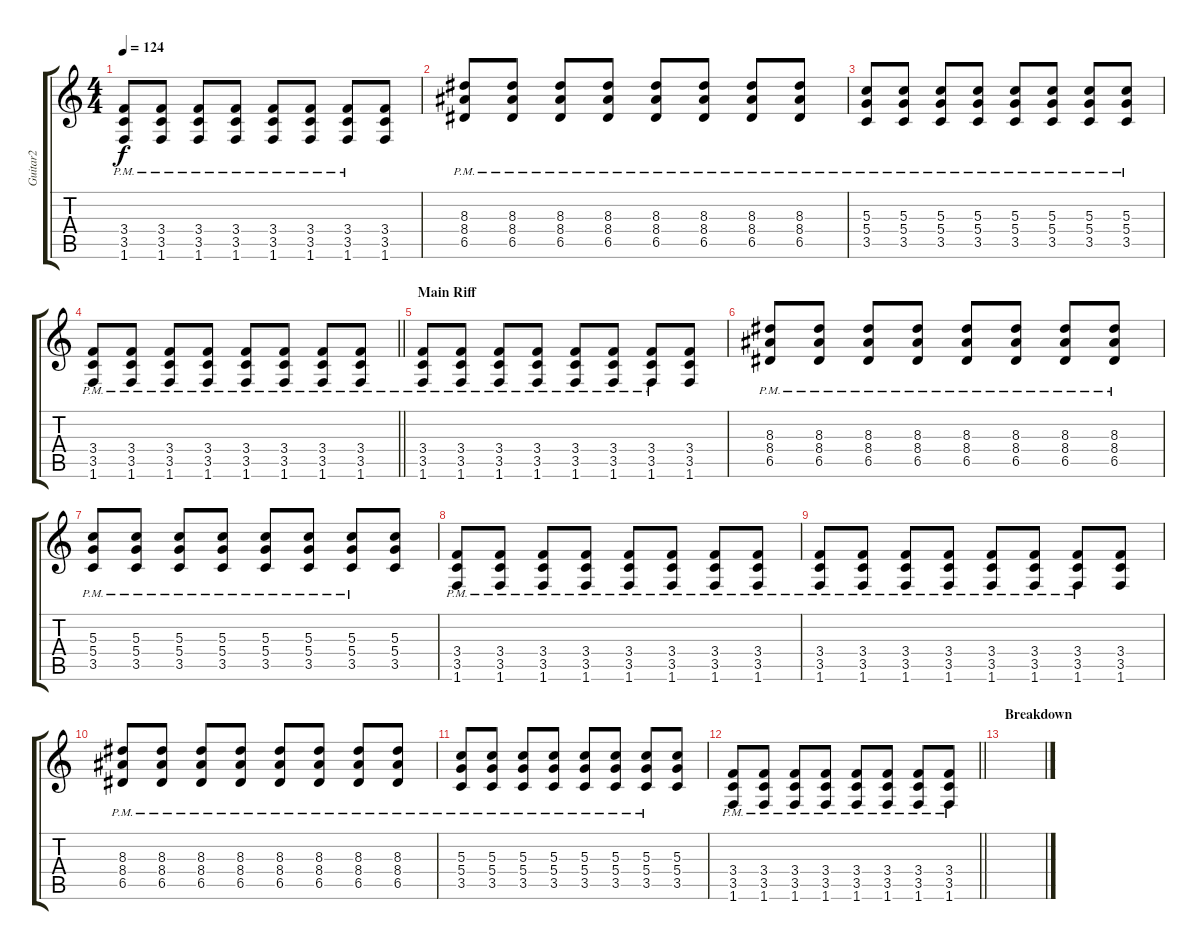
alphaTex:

\track ("Guitar2" "Guitar2") {instrument distortionguitar}
\staff {score tabs}
\tuning (E4 B3 G3 D3 A2 E2) {hide}
\ts (4 4)
\tempo 124
\clef g2
\ks c
(3.4{pm} 3.5{pm} 1.6{pm}).8{dy f} (3.4{pm} 3.5{pm} 1.6{pm}).8 (3.4{pm} 3.5{pm} 1.6{pm}).8 (3.4{pm} 3.5{pm} 1.6{pm}).8 (3.4{pm} 3.5{pm} 1.6{pm}).8 (3.4{pm} 3.5{pm} 1.6{pm}).8 (3.4{pm} 3.5{pm} 1.6{pm}).8 (3.4 3.5 1.6).8 |
(8.3{pm} 8.4{pm} 6.5{pm}).8 (8.3{pm} 8.4{pm} 6.5{pm}).8 (8.3{pm} 8.4{pm} 6.5{pm}).8 (8.3{pm} 8.4{pm} 6.5{pm}).8 (8.3{pm} 8.4{pm} 6.5{pm}).8 (8.3{pm} 8.4{pm} 6.5{pm}).8 (8.3{pm} 8.4{pm} 6.5{pm}).8 (8.3{pm} 8.4{pm} 6.5{pm}).8 |
(5.3{pm} 5.4{pm} 3.5{pm}).8 (5.3{pm} 5.4{pm} 3.5{pm}).8 (5.3{pm} 5.4{pm} 3.5{pm}).8 (5.3{pm} 5.4{pm} 3.5{pm}).8 (5.3{pm} 5.4{pm} 3.5{pm}).8 (5.3{pm} 5.4{pm} 3.5{pm}).8 (5.3{pm} 5.4{pm} 3.5{pm}).8 (5.3{pm} 5.4{pm} 3.5{pm}).8 |
\barLineRight lightlight
(3.4{pm} 3.5{pm} 1.6{pm}).8 (3.4{pm} 3.5{pm} 1.6{pm}).8 (3.4{pm} 3.5{pm} 1.6{pm}).8 (3.4{pm} 3.5{pm} 1.6{pm}).8 (3.4{pm} 3.5{pm} 1.6{pm}).8 (3.4{pm} 3.5{pm} 1.6{pm}).8 (3.4{pm} 3.5{pm} 1.6{pm}).8 (3.4{pm} 3.5{pm} 1.6{pm}).8 |
\section ("" "Main Riff")
(3.4{pm} 3.5{pm} 1.6{pm}).8 (3.4{pm} 3.5{pm} 1.6{pm}).8 (3.4{pm} 3.5{pm} 1.6{pm}).8 (3.4{pm} 3.5{pm} 1.6{pm}).8 (3.4{pm} 3.5{pm} 1.6{pm}).8 (3.4{pm} 3.5{pm} 1.6{pm}).8 (3.4{pm} 3.5{pm} 1.6{pm}).8 (3.4 3.5 1.6).8 |
(8.3{pm} 8.4{pm} 6.5{pm}).8 (8.3{pm} 8.4{pm} 6.5{pm}).8 (8.3{pm} 8.4{pm} 6.5{pm}).8 (8.3{pm} 8.4{pm} 6.5{pm}).8 (8.3{pm} 8.4{pm} 6.5{pm}).8 (8.3{pm} 8.4{pm} 6.5{pm}).8 (8.3{pm} 8.4{pm} 6.5{pm}).8 (8.3{pm} 8.4{pm} 6.5{pm}).8 |
(5.3{pm} 5.4{pm} 3.5{pm}).8 (5.3{pm} 5.4{pm} 3.5{pm}).8 (5.3{pm} 5.4{pm} 3.5{pm}).8 (5.3{pm} 5.4{pm} 3.5{pm}).8 (5.3{pm} 5.4{pm} 3.5{pm}).8 (5.3{pm} 5.4{pm} 3.5{pm}).8 (5.3{pm} 5.4{pm} 3.5{pm}).8 (5.3 5.4 3.5).8 |
(3.4{pm} 3.5{pm} 1.6{pm}).8 (3.4{pm} 3.5{pm} 1.6{pm}).8 (3.4{pm} 3.5{pm} 1.6{pm}).8 (3.4{pm} 3.5{pm} 1.6{pm}).8 (3.4{pm} 3.5{pm} 1.6{pm}).8 (3.4{pm} 3.5{pm} 1.6{pm}).8 (3.4{pm} 3.5{pm} 1.6{pm}).8 (3.4{pm} 3.5{pm} 1.6{pm}).8 |
(3.4{pm} 3.5{pm} 1.6{pm}).8 (3.4{pm} 3.5{pm} 1.6{pm}).8 (3.4{pm} 3.5{pm} 1.6{pm}).8 (3.4{pm} 3.5{pm} 1.6{pm}).8 (3.4{pm} 3.5{pm} 1.6{pm}).8 (3.4{pm} 3.5{pm} 1.6{pm}).8 (3.4{pm} 3.5{pm} 1.6{pm}).8 (3.4 3.5 1.6).8 |
(8.3{pm} 8.4{pm} 6.5{pm}).8 (8.3{pm} 8.4{pm} 6.5{pm}).8 (8.3{pm} 8.4{pm} 6.5{pm}).8 (8.3{pm} 8.4{pm} 6.5{pm}).8 (8.3{pm} 8.4{pm} 6.5{pm}).8 (8.3{pm} 8.4{pm} 6.5{pm}).8 (8.3{pm} 8.4{pm} 6.5{pm}).8 (8.3{pm} 8.4{pm} 6.5{pm}).8 |
(5.3{pm} 5.4{pm} 3.5{pm}).8 (5.3{pm} 5.4{pm} 3.5{pm}).8 (5.3{pm} 5.4{pm} 3.5{pm}).8 (5.3{pm} 5.4{pm} 3.5{pm}).8 (5.3{pm} 5.4{pm} 3.5{pm}).8 (5.3{pm} 5.4{pm} 3.5{pm}).8 (5.3{pm} 5.4{pm} 3.5{pm}).8 (5.3 5.4 3.5).8 |
\barLineRight lightlight
(3.4{pm} 3.5{pm} 1.6{pm}).8 (3.4{pm} 3.5{pm} 1.6{pm}).8 (3.4{pm} 3.5{pm} 1.6{pm}).8 (3.4{pm} 3.5{pm} 1.6{pm}).8 (3.4{pm} 3.5{pm} 1.6{pm}).8 (3.4{pm} 3.5{pm} 1.6{pm}).8 (3.4{pm} 3.5{pm} 1.6{pm}).8 (3.4{pm} 3.5{pm} 1.6{pm}).8 |
\section ("" "Breakdown")
